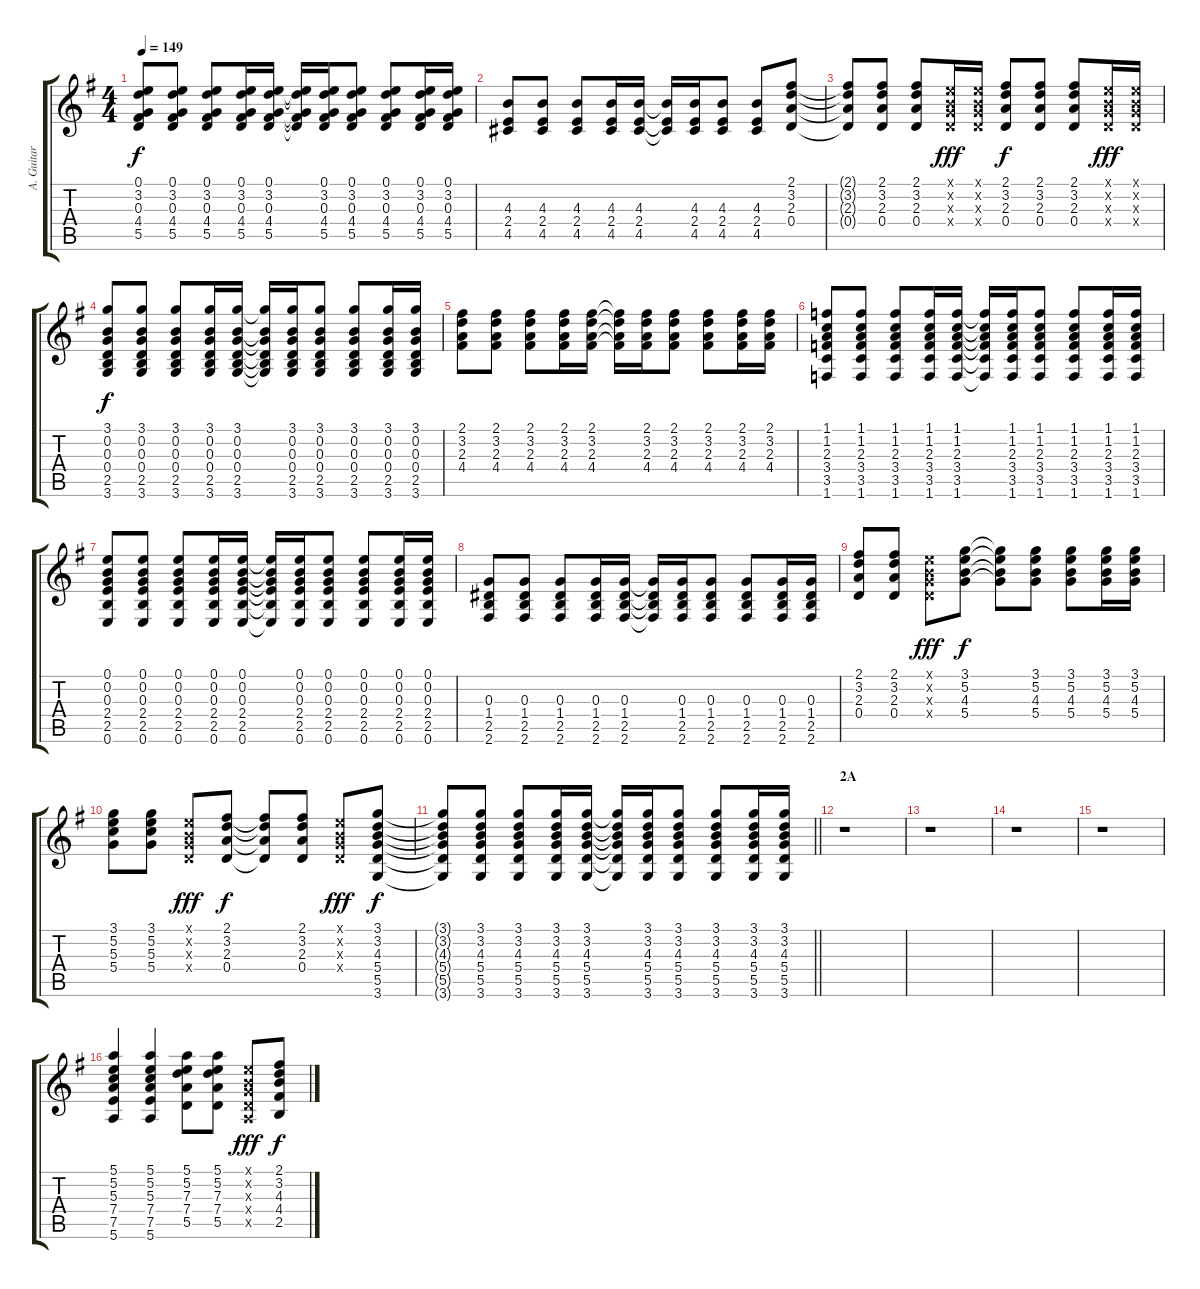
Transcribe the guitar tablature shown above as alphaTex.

\track ("A. Guitar" "A. Guitar") {instrument acousticguitarsteel}
\staff {score tabs}
\tuning (E4 B3 G3 D3 A2 E2) {hide}
\ts (4 4)
\tempo 149
\clef g2
\ks g
(0.1 3.2 0.3 4.4 5.5).8{dy f} (0.1 3.2 0.3 4.4 5.5).8 (0.1 3.2 0.3 4.4 5.5).8 (0.1 3.2 0.3 4.4 5.5).16 (0.1 3.2 0.3 4.4 5.5).16 (0.1{t} 3.2{t} 0.3{t} 4.4{t} 5.5{t}).16 (0.1 3.2 0.3 4.4 5.5).16 (0.1 3.2 0.3 4.4 5.5).8 (0.1 3.2 0.3 4.4 5.5).8 (0.1 3.2 0.3 4.4 5.5).16 (0.1 3.2 0.3 4.4 5.5).16 |
(4.3 2.4 4.5).8 (4.3 2.4 4.5).8 (4.3 2.4 4.5).8 (4.3 2.4 4.5).16 (4.3 2.4 4.5).16 (4.3{t} 2.4{t} 4.5{t}).16 (4.3 2.4 4.5).16 (4.3 2.4 4.5).8 (4.3 2.4 4.5).8 (2.1 3.2 2.3 0.4).8 |
(2.1{t} 3.2{t} 2.3{t} 0.4{t}).8 (2.1 3.2 2.3 0.4).8 (2.1 3.2 2.3 0.4).8 (0.1{x} 0.2{x} 0.3{x} 0.4{x}).16{dy fff} (0.1{x} 0.2{x} 0.3{x} 0.4{x}).16 (2.1 3.2 2.3 0.4).8{dy f} (2.1 3.2 2.3 0.4).8 (2.1 3.2 2.3 0.4).8 (0.1{x} 0.2{x} 0.3{x} 0.4{x}).16{dy fff} (0.1{x} 0.2{x} 0.3{x} 0.4{x}).16 |
(3.1 0.2 0.3 0.4 2.5 3.6).8{dy f} (3.1 0.2 0.3 0.4 2.5 3.6).8 (3.1 0.2 0.3 0.4 2.5 3.6).8 (3.1 0.2 0.3 0.4 2.5 3.6).16 (3.1 0.2 0.3 0.4 2.5 3.6).16 (3.1{t} 0.2{t} 0.3{t} 0.4{t} 2.5{t} 3.6{t}).16 (3.1 0.2 0.3 0.4 2.5 3.6).16 (3.1 0.2 0.3 0.4 2.5 3.6).8 (3.1 0.2 0.3 0.4 2.5 3.6).8 (3.1 0.2 0.3 0.4 2.5 3.6).16 (3.1 0.2 0.3 0.4 2.5 3.6).16 |
(2.1 3.2 2.3 4.4).8 (2.1 3.2 2.3 4.4).8 (2.1 3.2 2.3 4.4).8 (2.1 3.2 2.3 4.4).16 (2.1 3.2 2.3 4.4).16 (2.1{t} 3.2{t} 2.3{t} 4.4{t}).16 (2.1 3.2 2.3 4.4).16 (2.1 3.2 2.3 4.4).8 (2.1 3.2 2.3 4.4).8 (2.1 3.2 2.3 4.4).16 (2.1 3.2 2.3 4.4).16 |
(1.1 1.2 2.3 3.4 3.5 1.6).8 (1.1 1.2 2.3 3.4 3.5 1.6).8 (1.1 1.2 2.3 3.4 3.5 1.6).8 (1.1 1.2 2.3 3.4 3.5 1.6).16 (1.1 1.2 2.3 3.4 3.5 1.6).16 (1.1{t} 1.2{t} 2.3{t} 3.4{t} 3.5{t} 1.6{t}).16 (1.1 1.2 2.3 3.4 3.5 1.6).16 (1.1 1.2 2.3 3.4 3.5 1.6).8 (1.1 1.2 2.3 3.4 3.5 1.6).8 (1.1 1.2 2.3 3.4 3.5 1.6).16 (1.1 1.2 2.3 3.4 3.5 1.6).16 |
(0.1 0.2 0.3 2.4 2.5 0.6).8 (0.1 0.2 0.3 2.4 2.5 0.6).8 (0.1 0.2 0.3 2.4 2.5 0.6).8 (0.1 0.2 0.3 2.4 2.5 0.6).16 (0.1 0.2 0.3 2.4 2.5 0.6).16 (0.1{t} 0.2{t} 0.3{t} 2.4{t} 2.5{t} 0.6{t}).16 (0.1 0.2 0.3 2.4 2.5 0.6).16 (0.1 0.2 0.3 2.4 2.5 0.6).8 (0.1 0.2 0.3 2.4 2.5 0.6).8 (0.1 0.2 0.3 2.4 2.5 0.6).16 (0.1 0.2 0.3 2.4 2.5 0.6).16 |
(0.3 1.4 2.5 2.6).8 (0.3 1.4 2.5 2.6).8 (0.3 1.4 2.5 2.6).8 (0.3 1.4 2.5 2.6).16 (0.3 1.4 2.5 2.6).16 (0.3{t} 1.4{t} 2.5{t} 2.6{t}).16 (0.3 1.4 2.5 2.6).16 (0.3 1.4 2.5 2.6).8 (0.3 1.4 2.5 2.6).8 (0.3 1.4 2.5 2.6).16 (0.3 1.4 2.5 2.6).16 |
(2.1 3.2 2.3 0.4).8 (2.1 3.2 2.3 0.4).8 (0.1{x} 0.2{x} 0.3{x} 0.4{x}).8{dy fff} (3.1 5.2 4.3 5.4).8{dy f} (3.1{t} 5.2{t} 4.3{t} 5.4{t}).8 (3.1 5.2 4.3 5.4).8 (3.1 5.2 4.3 5.4).8 (3.1 5.2 4.3 5.4).16 (3.1 5.2 4.3 5.4).16 |
(3.1 5.2 5.3 5.4).8 (3.1 5.2 5.3 5.4).8 (0.1{x} 0.2{x} 0.3{x} 0.4{x}).8{dy fff} (2.1 3.2 2.3 0.4).8{dy f} (2.1{t} 3.2{t} 2.3{t} 0.4{t}).8 (2.1 3.2 2.3 0.4).8 (0.1{x} 0.2{x} 0.3{x} 0.4{x}).8{dy fff} (3.1 3.2 4.3 5.4 5.5 3.6).8{dy f} |
\barLineRight lightlight
(3.1{t} 3.2{t} 4.3{t} 5.4{t} 5.5{t} 3.6{t}).8 (3.1 3.2 4.3 5.4 5.5 3.6).8 (3.1 3.2 4.3 5.4 5.5 3.6).8 (3.1 3.2 4.3 5.4 5.5 3.6).16 (3.1 3.2 4.3 5.4 5.5 3.6).16 (3.1{t} 3.2{t} 4.3{t} 5.4{t} 5.5{t} 3.6{t}).16 (3.1 3.2 4.3 5.4 5.5 3.6).16 (3.1 3.2 4.3 5.4 5.5 3.6).8 (3.1 3.2 4.3 5.4 5.5 3.6).8 (3.1 3.2 4.3 5.4 5.5 3.6).16 (3.1 3.2 4.3 5.4 5.5 3.6).16 |
\section ("" "2A")
r.1 |
r.1 |
r.1 |
r.1 |
(5.1 5.2 5.3 7.4 7.5 5.6).4 (5.1 5.2 5.3 7.4 7.5 5.6).4 (5.1 5.2 7.3 7.4 5.5).8 (5.1 5.2 7.3 7.4 5.5).8 (0.1{x} 0.2{x} 0.3{x} 0.4{x} 0.5{x}).8{dy fff} (2.1 3.2 4.3 4.4 2.5).8{dy f}
